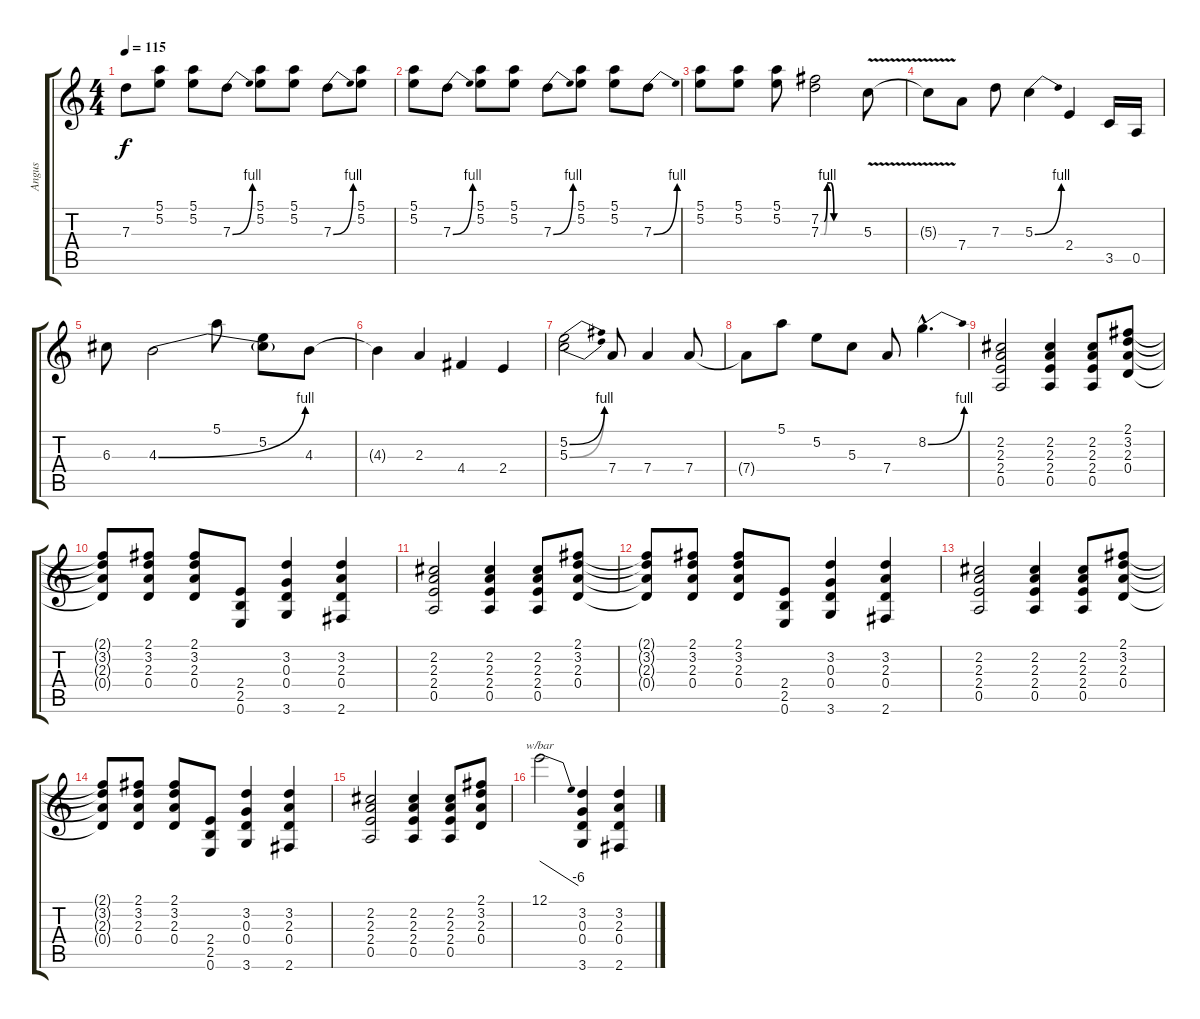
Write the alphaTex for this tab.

\track ("Angus" "Angus") {instrument distortionguitar}
\staff {score tabs}
\tuning (E4 B3 G3 D3 A2 E2) {hide}
\ts (4 4)
\tempo 115
\clef g2
\ks c
7.3{t}.8{dy f} (5.1 5.2).8 (5.1 5.2).8 7.3{be (bend 0 0 60 4)}.8 (5.1 5.2).8 (5.1 5.2).8 7.3{be (bend 0 0 60 4)}.8 (5.1 5.2).8 |
(5.1 5.2).8 7.3{be (bend 0 0 60 4)}.8 (5.1 5.2).8 (5.1 5.2).8 7.3{be (bend 0 0 60 4)}.8 (5.1 5.2).8 (5.1 5.2).8 7.3{be (bend 0 0 60 4)}.8 |
(5.1 5.2).8 (5.1 5.2).8 (5.1 5.2).8 (7.2{be (custom 0 0 5 0 10 4 15 4 20 0 60 0)} 7.3{be (custom 0 0 5 0 10 4 15 4 20 0 60 0)}).2 5.3{v}.8 |
5.3{t}.8 7.4.8 7.3.8 5.3{be (bend 0 0 60 4)}.4 2.4.4 3.5.16 0.5.16 |
6.3.8 4.3{be (bend 0 0 60 4)}.2 5.1.8 (5.2 4.3{t}).8 4.3.8 |
4.3{t}.4 2.3.4 4.4.4 2.4.4 |
(5.2{be (bend 0 0 60 4)} 5.3{be (bend 0 0 60 4)}).2 7.4.8 7.4.4 7.4.8 |
7.4{t}.8 5.1.8 5.2.8 5.3.8 7.4.8 8.2{be (bend 0 0 60 4) hac}.4{d} |
(2.2 2.3 2.4 0.5).2{volume 11} (2.2 2.3 2.4 0.5).4 (2.2 2.3 2.4 0.5).8 (2.1 3.2 2.3 0.4).8 |
(2.1{t} 3.2{t} 2.3{t} 0.4{t}).8 (2.1 3.2 2.3 0.4).8 (2.1 3.2 2.3 0.4).8 (2.4 2.5 0.6).8 (3.2 0.3 0.4 3.6).4 (3.2 2.3 0.4 2.6).4 |
(2.2 2.3 2.4 0.5).2 (2.2 2.3 2.4 0.5).4 (2.2 2.3 2.4 0.5).8 (2.1 3.2 2.3 0.4).8 |
(2.1{t} 3.2{t} 2.3{t} 0.4{t}).8 (2.1 3.2 2.3 0.4).8 (2.1 3.2 2.3 0.4).8 (2.4 2.5 0.6).8 (3.2 0.3 0.4 3.6).4 (3.2 2.3 0.4 2.6).4 |
(2.2 2.3 2.4 0.5).2 (2.2 2.3 2.4 0.5).4 (2.2 2.3 2.4 0.5).8 (2.1 3.2 2.3 0.4).8 |
(2.1{t} 3.2{t} 2.3{t} 0.4{t}).8 (2.1 3.2 2.3 0.4).8 (2.1 3.2 2.3 0.4).8 (2.4 2.5 0.6).8 (3.2 0.3 0.4 3.6).4 (3.2 2.3 0.4 2.6).4 |
(2.2 2.3 2.4 0.5).2 (2.2 2.3 2.4 0.5).4 (2.2 2.3 2.4 0.5).8 (2.1 3.2 2.3 0.4).8 |
12.1.2{tbe (dive default 0 0 60 -24)} (3.2 0.3 0.4 3.6).4{volume 13} (3.2 2.3 0.4 2.6).4{volume 14}
